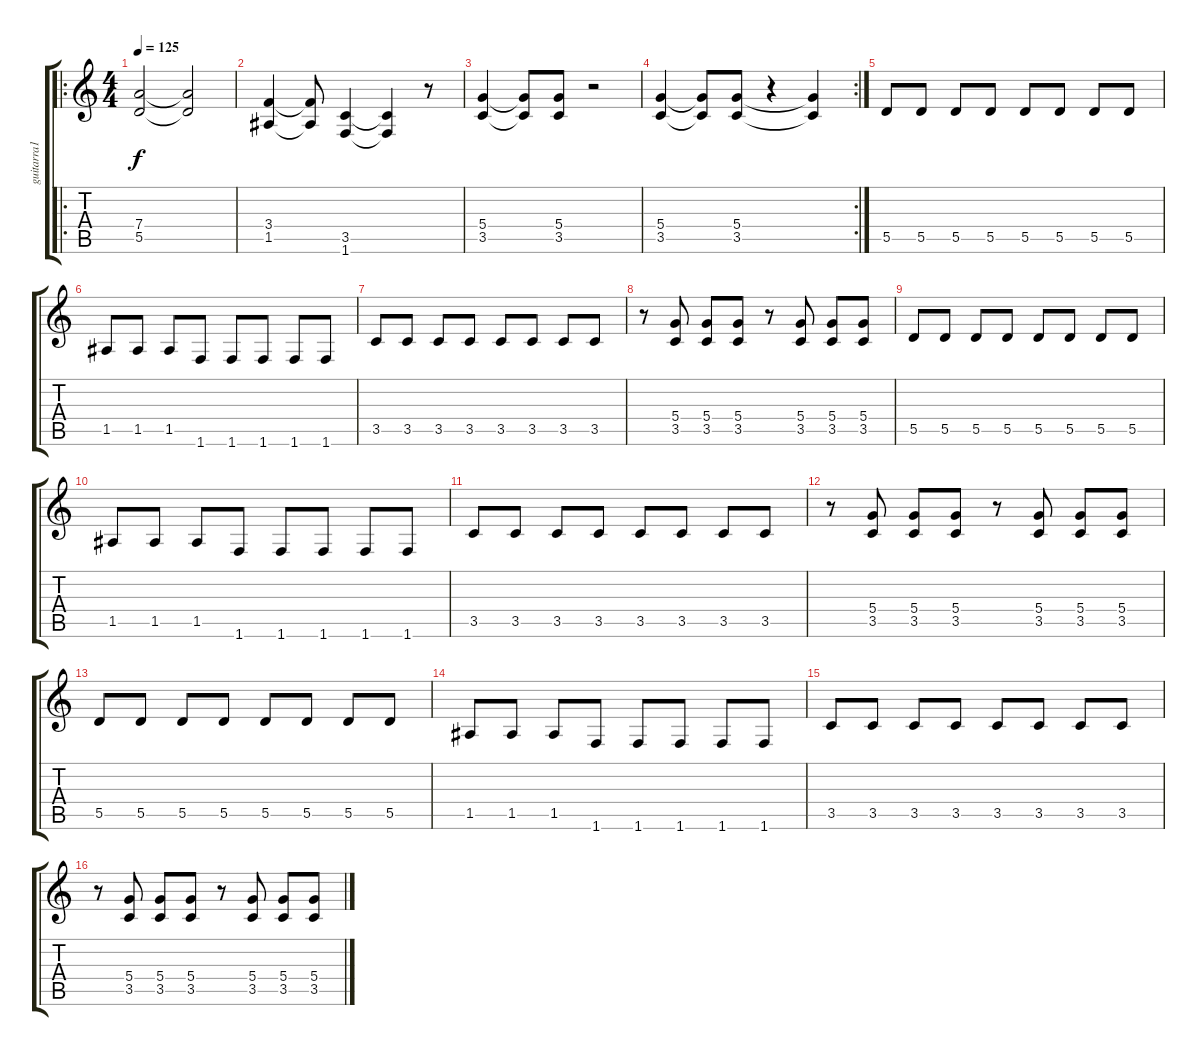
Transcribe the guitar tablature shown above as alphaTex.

\track ("guitarra1" "guitarra1") {instrument distortionguitar}
\staff {score tabs}
\tuning (E4 B3 G3 D3 A2 E2) {hide}
\ro
\ts (4 4)
\tempo 125
\clef g2
\ks c
(7.4 5.5).2{dy f instrument distortionguitar} (7.4{t} 5.5{t}).2 |
(3.4 1.5).4 (3.4{t} 1.5{t}).8 (3.5 1.6).4 (3.5{t} 1.6{t}).4 r.8 |
(5.4 3.5).4 (5.4{t} 3.5{t}).8 (5.4 3.5).8 r.2 |
\rc 2
(5.4 3.5).4 (5.4{t} 3.5{t}).8 (5.4 3.5).8 r.4 (5.4{t} 3.5{t}).4 |
5.5.8 5.5.8 5.5.8 5.5.8 5.5.8 5.5.8 5.5.8 5.5.8 |
1.5.8 1.5.8 1.5.8 1.6.8 1.6.8 1.6.8 1.6.8 1.6.8 |
3.5.8 3.5.8 3.5.8 3.5.8 3.5.8 3.5.8 3.5.8 3.5.8 |
r.8 (5.4 3.5).8 (5.4 3.5).8 (5.4 3.5).8 r.8 (5.4 3.5).8 (5.4 3.5).8 (5.4 3.5).8 |
5.5.8 5.5.8 5.5.8 5.5.8 5.5.8 5.5.8 5.5.8 5.5.8 |
1.5.8 1.5.8 1.5.8 1.6.8 1.6.8 1.6.8 1.6.8 1.6.8 |
3.5.8 3.5.8 3.5.8 3.5.8 3.5.8 3.5.8 3.5.8 3.5.8 |
r.8 (5.4 3.5).8 (5.4 3.5).8 (5.4 3.5).8 r.8 (5.4 3.5).8 (5.4 3.5).8 (5.4 3.5).8 |
5.5.8 5.5.8 5.5.8 5.5.8 5.5.8 5.5.8 5.5.8 5.5.8 |
1.5.8 1.5.8 1.5.8 1.6.8 1.6.8 1.6.8 1.6.8 1.6.8 |
3.5.8 3.5.8 3.5.8 3.5.8 3.5.8 3.5.8 3.5.8 3.5.8 |
r.8 (5.4 3.5).8 (5.4 3.5).8 (5.4 3.5).8 r.8 (5.4 3.5).8 (5.4 3.5).8 (5.4 3.5).8
